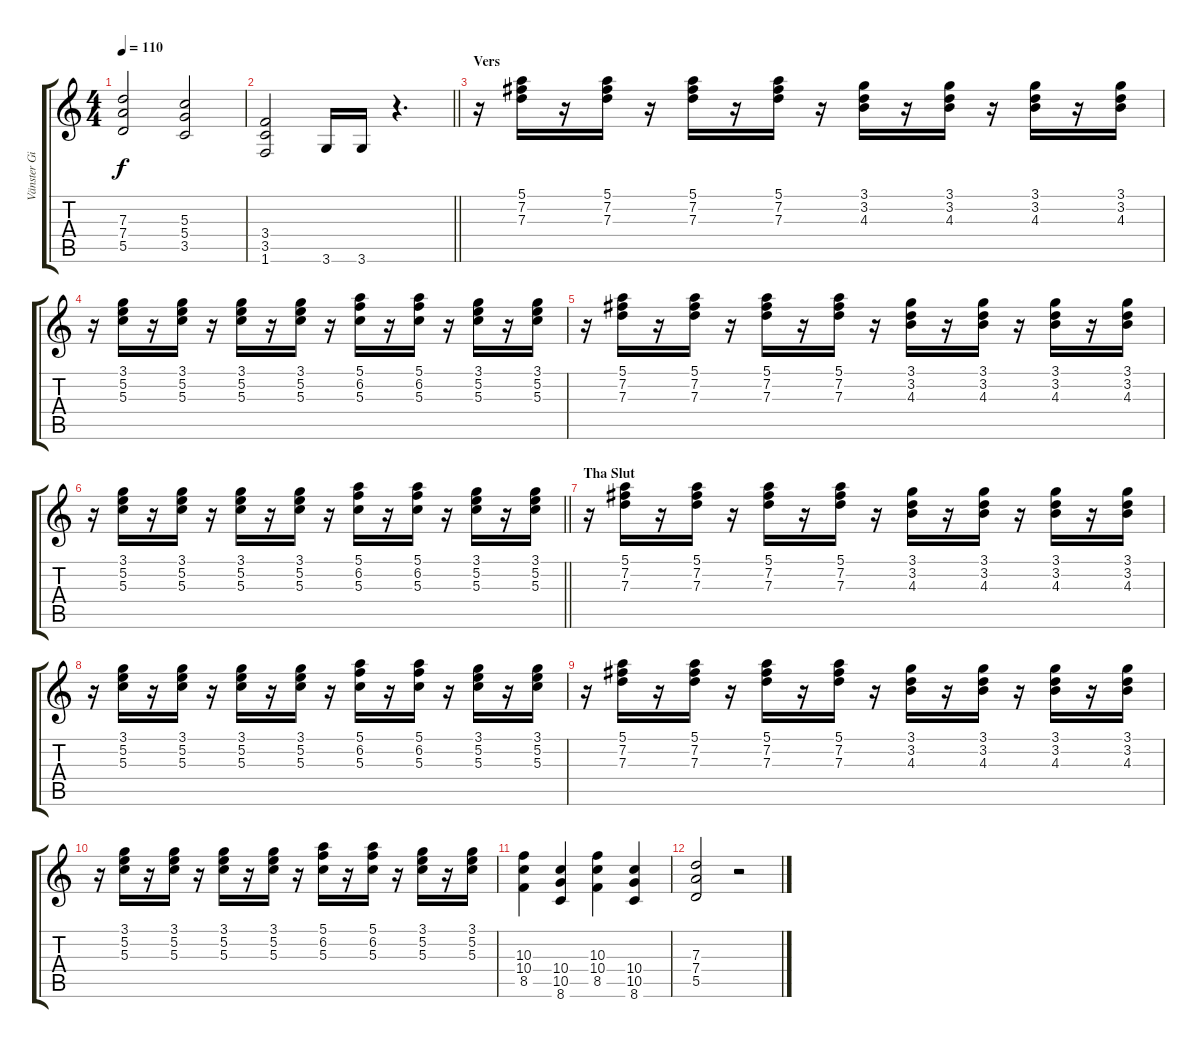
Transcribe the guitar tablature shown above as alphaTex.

\track ("Vänster Gitarr - Mathias" "Vänster Gi") {instrument distortionguitar}
\staff {score tabs}
\tuning (E4 B3 G3 D3 A2 E2) {hide}
\ts (4 4)
\tempo 110
\clef g2
\ks c
(7.3 7.4 5.5).2{dy f} (5.3 5.4 3.5).2 |
\barLineRight lightlight
(3.4 3.5 1.6).2 3.6.16 3.6.16 r.4{d} |
\section ("" "Vers")
r.16 (5.1 7.2 7.3).16 r.16 (5.1 7.2 7.3).16 r.16 (5.1 7.2 7.3).16 r.16 (5.1 7.2 7.3).16 r.16 (3.1 3.2 4.3).16 r.16 (3.1 3.2 4.3).16 r.16 (3.1 3.2 4.3).16 r.16 (3.1 3.2 4.3).16 |
r.16 (3.1 5.2 5.3).16 r.16 (3.1 5.2 5.3).16 r.16 (3.1 5.2 5.3).16 r.16 (3.1 5.2 5.3).16 r.16 (5.1 6.2 5.3).16 r.16 (5.1 6.2 5.3).16 r.16 (3.1 5.2 5.3).16 r.16 (3.1 5.2 5.3).16 |
r.16 (5.1 7.2 7.3).16 r.16 (5.1 7.2 7.3).16 r.16 (5.1 7.2 7.3).16 r.16 (5.1 7.2 7.3).16 r.16 (3.1 3.2 4.3).16 r.16 (3.1 3.2 4.3).16 r.16 (3.1 3.2 4.3).16 r.16 (3.1 3.2 4.3).16 |
\barLineRight lightlight
r.16 (3.1 5.2 5.3).16 r.16 (3.1 5.2 5.3).16 r.16 (3.1 5.2 5.3).16 r.16 (3.1 5.2 5.3).16 r.16 (5.1 6.2 5.3).16 r.16 (5.1 6.2 5.3).16 r.16 (3.1 5.2 5.3).16 r.16 (3.1 5.2 5.3).16 |
\section ("" "Tha Slut")
r.16 (5.1 7.2 7.3).16 r.16 (5.1 7.2 7.3).16 r.16 (5.1 7.2 7.3).16 r.16 (5.1 7.2 7.3).16 r.16 (3.1 3.2 4.3).16 r.16 (3.1 3.2 4.3).16 r.16 (3.1 3.2 4.3).16 r.16 (3.1 3.2 4.3).16 |
r.16 (3.1 5.2 5.3).16 r.16 (3.1 5.2 5.3).16 r.16 (3.1 5.2 5.3).16 r.16 (3.1 5.2 5.3).16 r.16 (5.1 6.2 5.3).16 r.16 (5.1 6.2 5.3).16 r.16 (3.1 5.2 5.3).16 r.16 (3.1 5.2 5.3).16 |
r.16 (5.1 7.2 7.3).16 r.16 (5.1 7.2 7.3).16 r.16 (5.1 7.2 7.3).16 r.16 (5.1 7.2 7.3).16 r.16 (3.1 3.2 4.3).16 r.16 (3.1 3.2 4.3).16 r.16 (3.1 3.2 4.3).16 r.16 (3.1 3.2 4.3).16 |
r.16 (3.1 5.2 5.3).16 r.16 (3.1 5.2 5.3).16 r.16 (3.1 5.2 5.3).16 r.16 (3.1 5.2 5.3).16 r.16 (5.1 6.2 5.3).16 r.16 (5.1 6.2 5.3).16 r.16 (3.1 5.2 5.3).16 r.16 (3.1 5.2 5.3).16 |
(10.3 10.4 8.5).4 (10.4 10.5 8.6).4 (10.3 10.4 8.5).4 (10.4 10.5 8.6).4 |
(7.3 7.4 5.5).2 r.2
